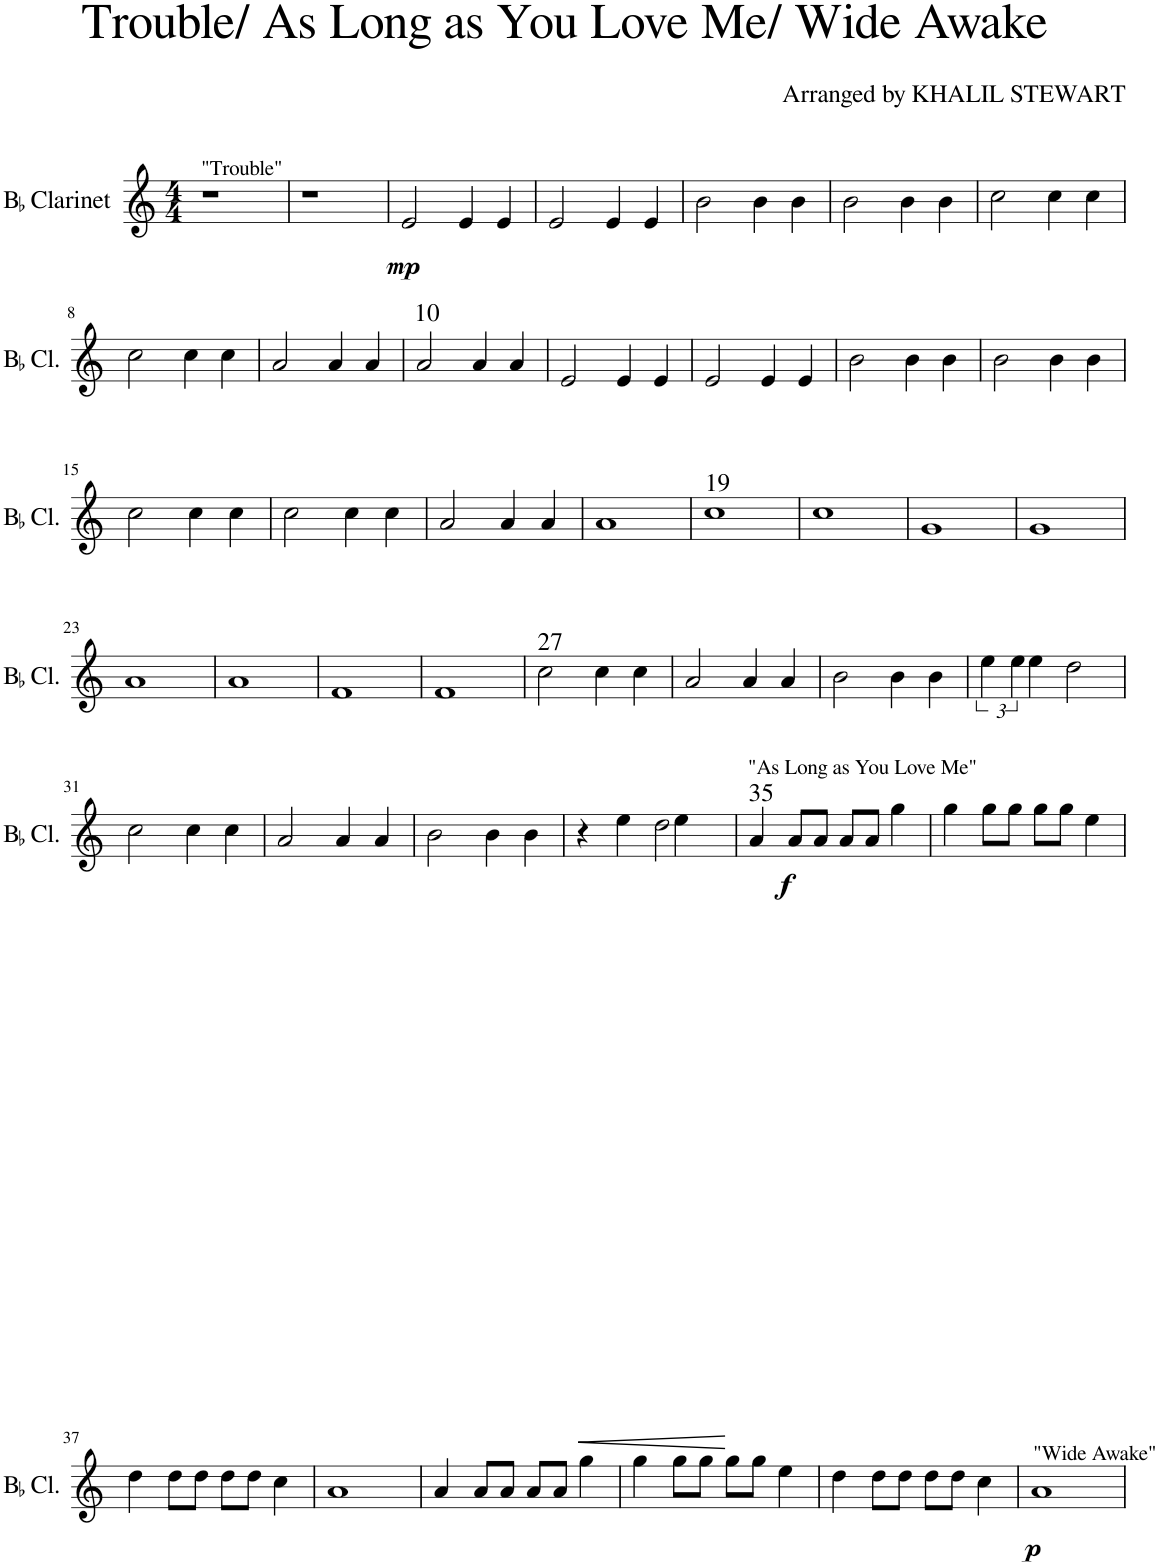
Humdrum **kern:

**kern	**dynam
*part1	*part1
*staff1	*staff1
*I"BaccidentalFlat Clarinet	*
*I'BaccidentalFlat Cl.	*
*clefG2	*
*Trd1c2	*
*k[]	*
*M4/4	*
=1	=1
!LO:TX:a:t="Trouble"	!
1r	.
=2	=2
1r	.
=3	=3
!	!LO:DY:b
2e/	mp
4e/	.
4e/	.
=4	=4
2e/	.
4e/	.
4e/	.
=5	=5
2b\	.
4b\	.
4b\	.
=6	=6
2b\	.
4b\	.
4b\	.
=7	=7
2cc\	.
4cc\	.
4cc\	.
!!LO:LB:g=z
=8	=8
2cc\	.
4cc\	.
4cc\	.
=9	=9
2a/	.
4a/	.
4a/	.
=10	=10
!LO:TX:a:t=10	!
2a/	.
4a/	.
4a/	.
=11	=11
2e/	.
4e/	.
4e/	.
=12	=12
2e/	.
4e/	.
4e/	.
=13	=13
2b\	.
4b\	.
4b\	.
=14	=14
2b\	.
4b\	.
4b\	.
!!LO:LB:g=z
=15	=15
2cc\	.
4cc\	.
4cc\	.
=16	=16
2cc\	.
4cc\	.
4cc\	.
=17	=17
2a/	.
4a/	.
4a/	.
=18	=18
1a	.
=19	=19
!LO:TX:a:t=19	!
1cc	.
=20	=20
1cc	.
=21	=21
1g	.
=22	=22
1g	.
!!LO:LB:g=z
=23	=23
1a	.
=24	=24
1a	.
=25	=25
1f	.
=26	=26
1f	.
=27	=27
!LO:TX:a:t=27	!
2cc\	.
4cc\	.
4cc\	.
=28	=28
2a/	.
4a/	.
4a/	.
=29	=29
2b\	.
4b\	.
4b\	.
=30	=30
6ee\	.
[12ee\	.
4ee\	.
12ee\]	.
2dd\	.
!!LO:LB:g=z
=31	=31
2cc\	.
4cc\	.
4cc\	.
=32	=32
2a/	.
4a/	.
4a/	.
=33	=33
2b\	.
4b\	.
4b\	.
=34	=34
!	!LO:HP:b
4r	<
4ee\	.
!	!LO:DY:b
2dd\	f
6ee\	[
=35	=35
!LO:TX:a:t=35	!
!LO:TX:a:t="As Long as You Love Me"	!
4a/	.
8a/L	.
8a/J	.
8a/L	.
8a/J	.
4gg\	.
=36	=36
4gg\	.
8gg\L	.
8gg\J	.
8gg\L	.
8gg\J	.
4ee\	.
!!LO:LB:g=z
=37	=37
4dd\	.
8dd\L	.
8dd\J	.
8dd\L	.
8dd\J	.
4cc\	.
=38	=38
1a	.
=39	=39
4a/	.
8a/L	.
8a/J	.
8a/L	.
8a/J	.
4gg\	.
=40	=40
4gg\	.
8gg\L	.
8gg\J	.
8gg\L	.
8gg\J	.
4ee\	.
=41	=41
4dd\	.
8dd\L	.
8dd\J	.
8dd\L	.
8dd\J	.
4cc\	.
=42	=42
!LO:TX:a:t="Wide Awake"	!
!	!LO:DY:b
1a	p
=	=
*-	*-
